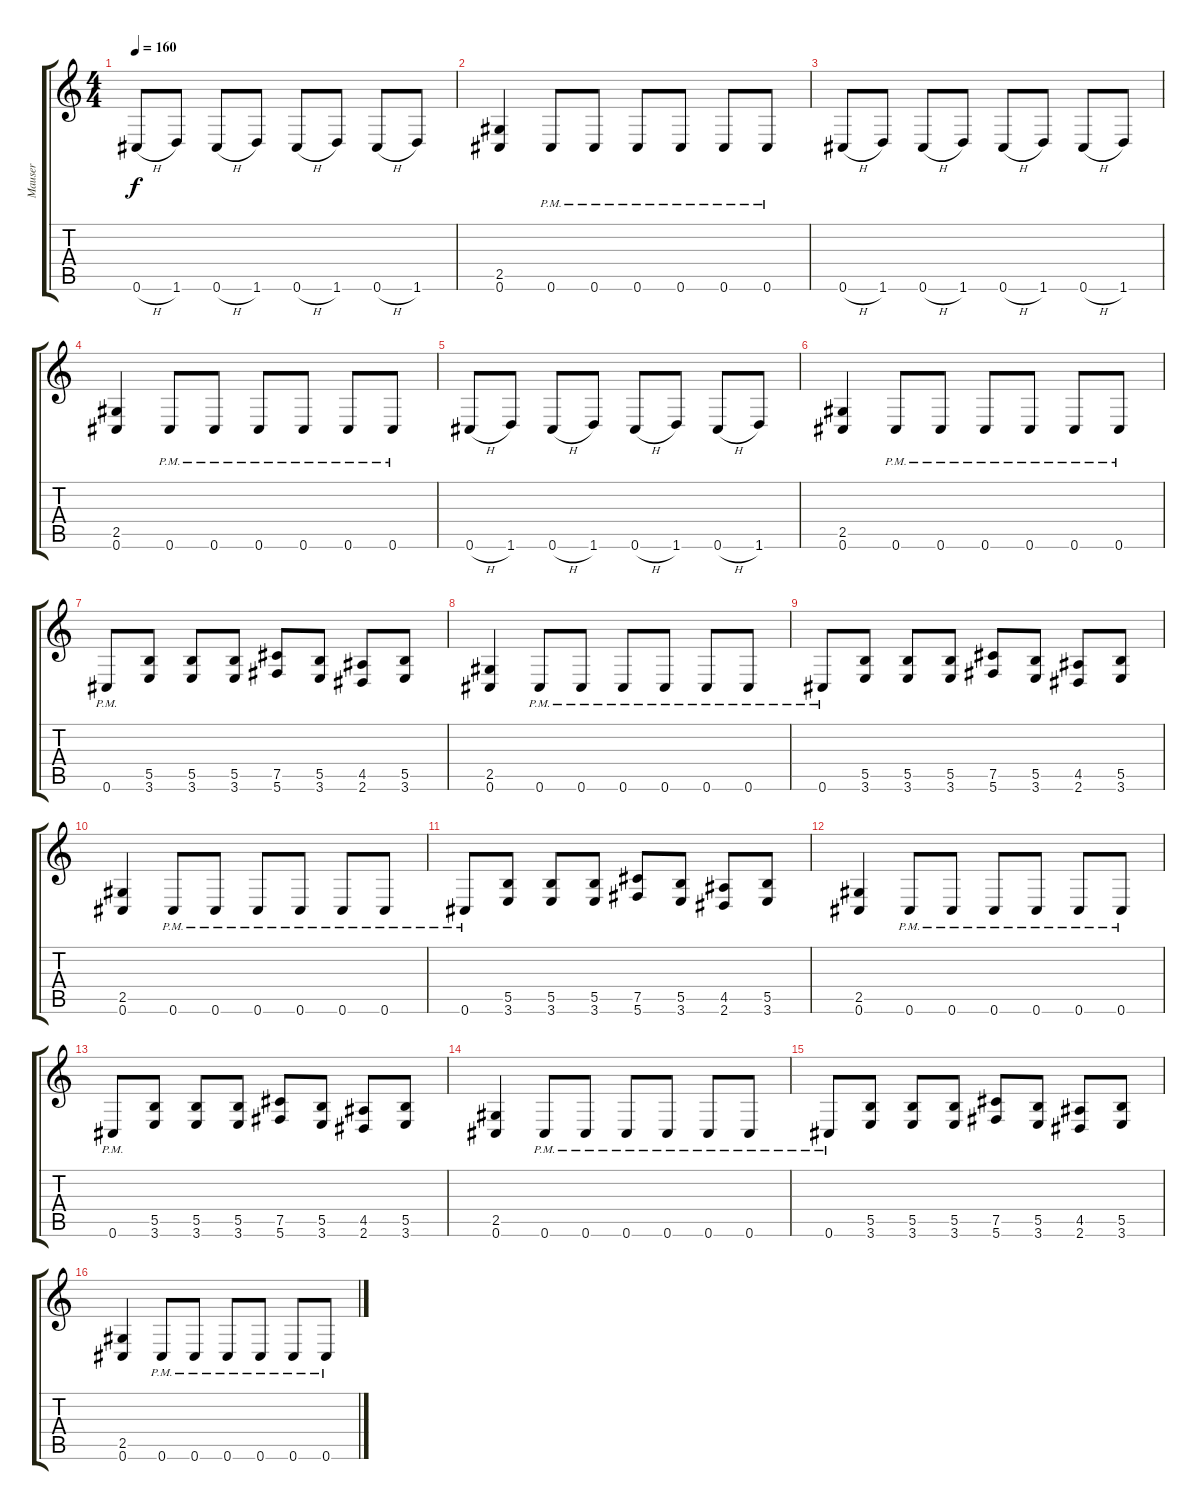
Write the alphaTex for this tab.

\track ("Mauser" "Mauser") {instrument distortionguitar}
\staff {score tabs}
\tuning (Db4 Ab3 E3 B2 Gb2 Db2) {hide}
\ts (4 4)
\tempo 160
\clef g2
\ks c
0.6{h}.8{dy f} 1.6.8 0.6{h}.8 1.6.8 0.6{h}.8 1.6.8 0.6{h}.8 1.6.8 |
(2.5 0.6).4 0.6{pm}.8 0.6{pm}.8 0.6{pm}.8 0.6{pm}.8 0.6{pm}.8 0.6{pm}.8 |
0.6{h}.8 1.6.8 0.6{h}.8 1.6.8 0.6{h}.8 1.6.8 0.6{h}.8 1.6.8 |
(2.5 0.6).4 0.6{pm}.8 0.6{pm}.8 0.6{pm}.8 0.6{pm}.8 0.6{pm}.8 0.6{pm}.8 |
0.6{h}.8 1.6.8 0.6{h}.8 1.6.8 0.6{h}.8 1.6.8 0.6{h}.8 1.6.8 |
(2.5 0.6).4 0.6{pm}.8 0.6{pm}.8 0.6{pm}.8 0.6{pm}.8 0.6{pm}.8 0.6{pm}.8 |
0.6{pm}.8 (5.5 3.6).8 (5.5 3.6).8 (5.5 3.6).8 (7.5 5.6).8 (5.5 3.6).8 (4.5 2.6).8 (5.5 3.6).8 |
(2.5 0.6).4 0.6{pm}.8 0.6{pm}.8 0.6{pm}.8 0.6{pm}.8 0.6{pm}.8 0.6{pm}.8 |
0.6{pm}.8 (5.5 3.6).8 (5.5 3.6).8 (5.5 3.6).8 (7.5 5.6).8 (5.5 3.6).8 (4.5 2.6).8 (5.5 3.6).8 |
(2.5 0.6).4 0.6{pm}.8 0.6{pm}.8 0.6{pm}.8 0.6{pm}.8 0.6{pm}.8 0.6{pm}.8 |
0.6{pm}.8 (5.5 3.6).8 (5.5 3.6).8 (5.5 3.6).8 (7.5 5.6).8 (5.5 3.6).8 (4.5 2.6).8 (5.5 3.6).8 |
(2.5 0.6).4 0.6{pm}.8 0.6{pm}.8 0.6{pm}.8 0.6{pm}.8 0.6{pm}.8 0.6{pm}.8 |
0.6{pm}.8 (5.5 3.6).8 (5.5 3.6).8 (5.5 3.6).8 (7.5 5.6).8 (5.5 3.6).8 (4.5 2.6).8 (5.5 3.6).8 |
(2.5 0.6).4 0.6{pm}.8 0.6{pm}.8 0.6{pm}.8 0.6{pm}.8 0.6{pm}.8 0.6{pm}.8 |
0.6{pm}.8 (5.5 3.6).8 (5.5 3.6).8 (5.5 3.6).8 (7.5 5.6).8 (5.5 3.6).8 (4.5 2.6).8 (5.5 3.6).8 |
(2.5 0.6).4 0.6{pm}.8 0.6{pm}.8 0.6{pm}.8 0.6{pm}.8 0.6{pm}.8 0.6{pm}.8
